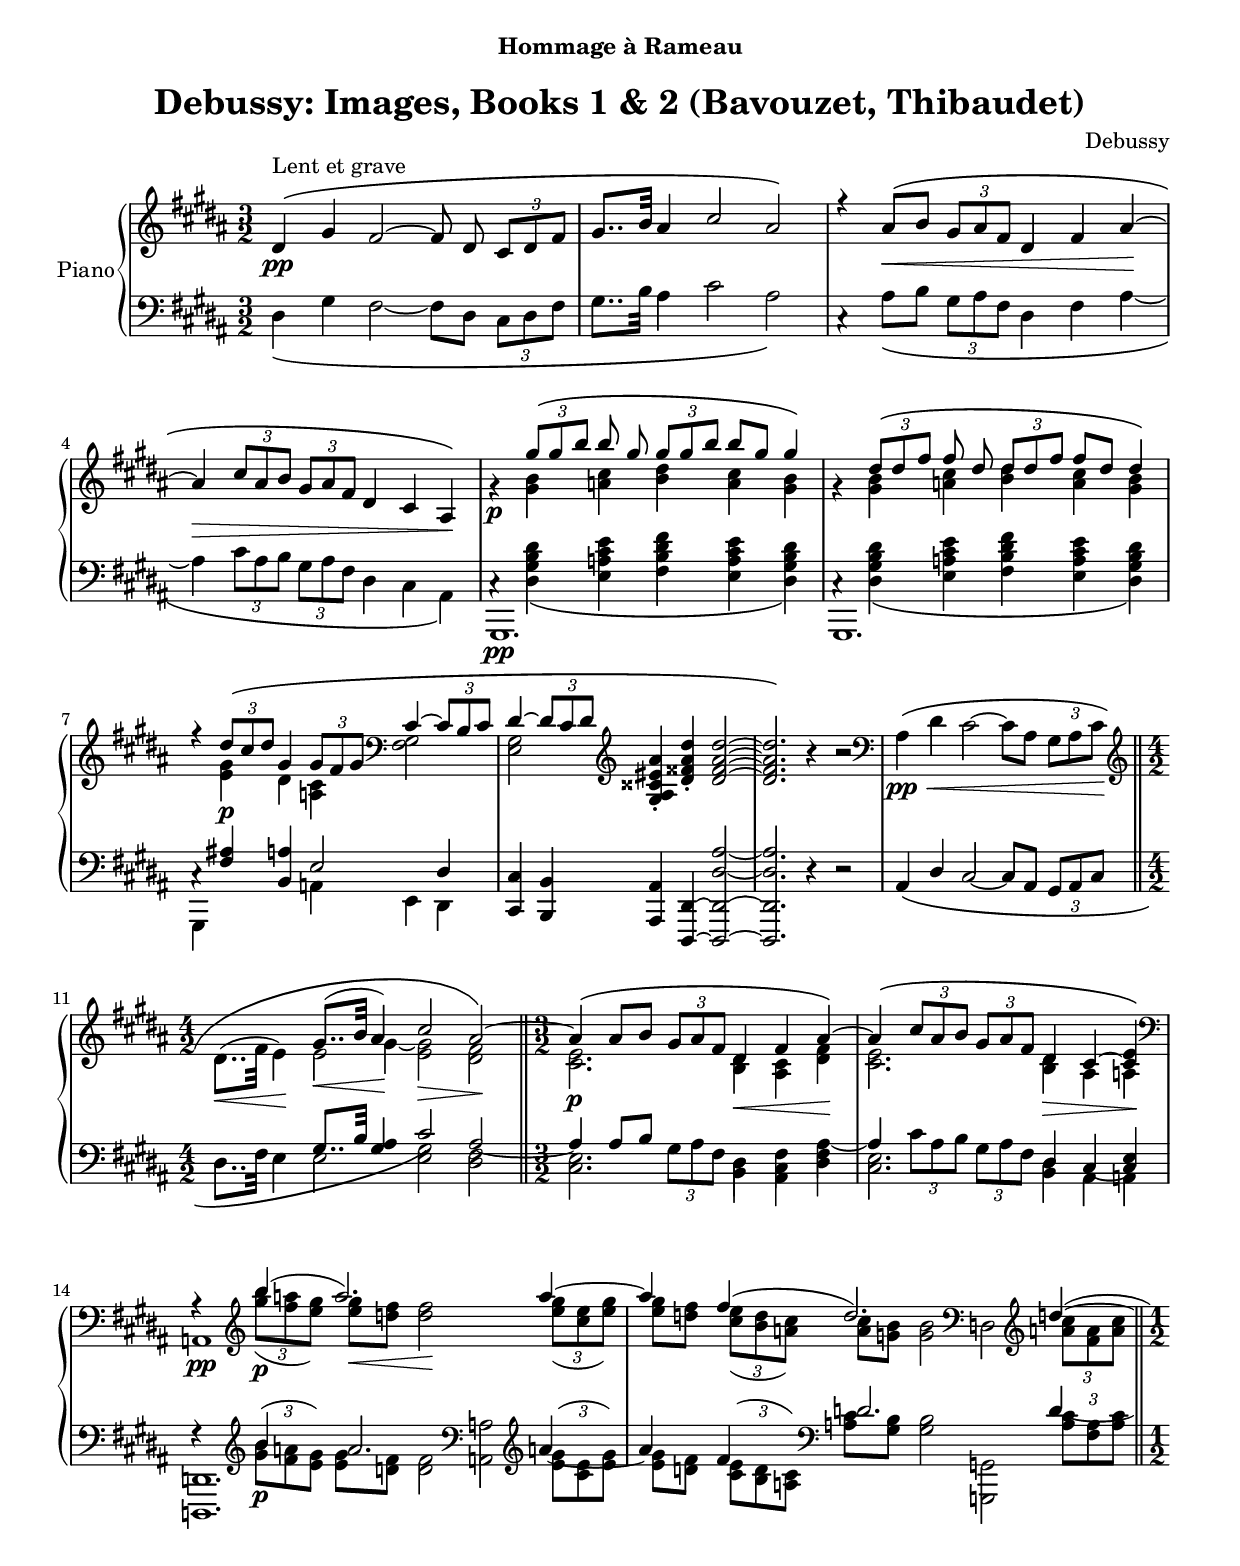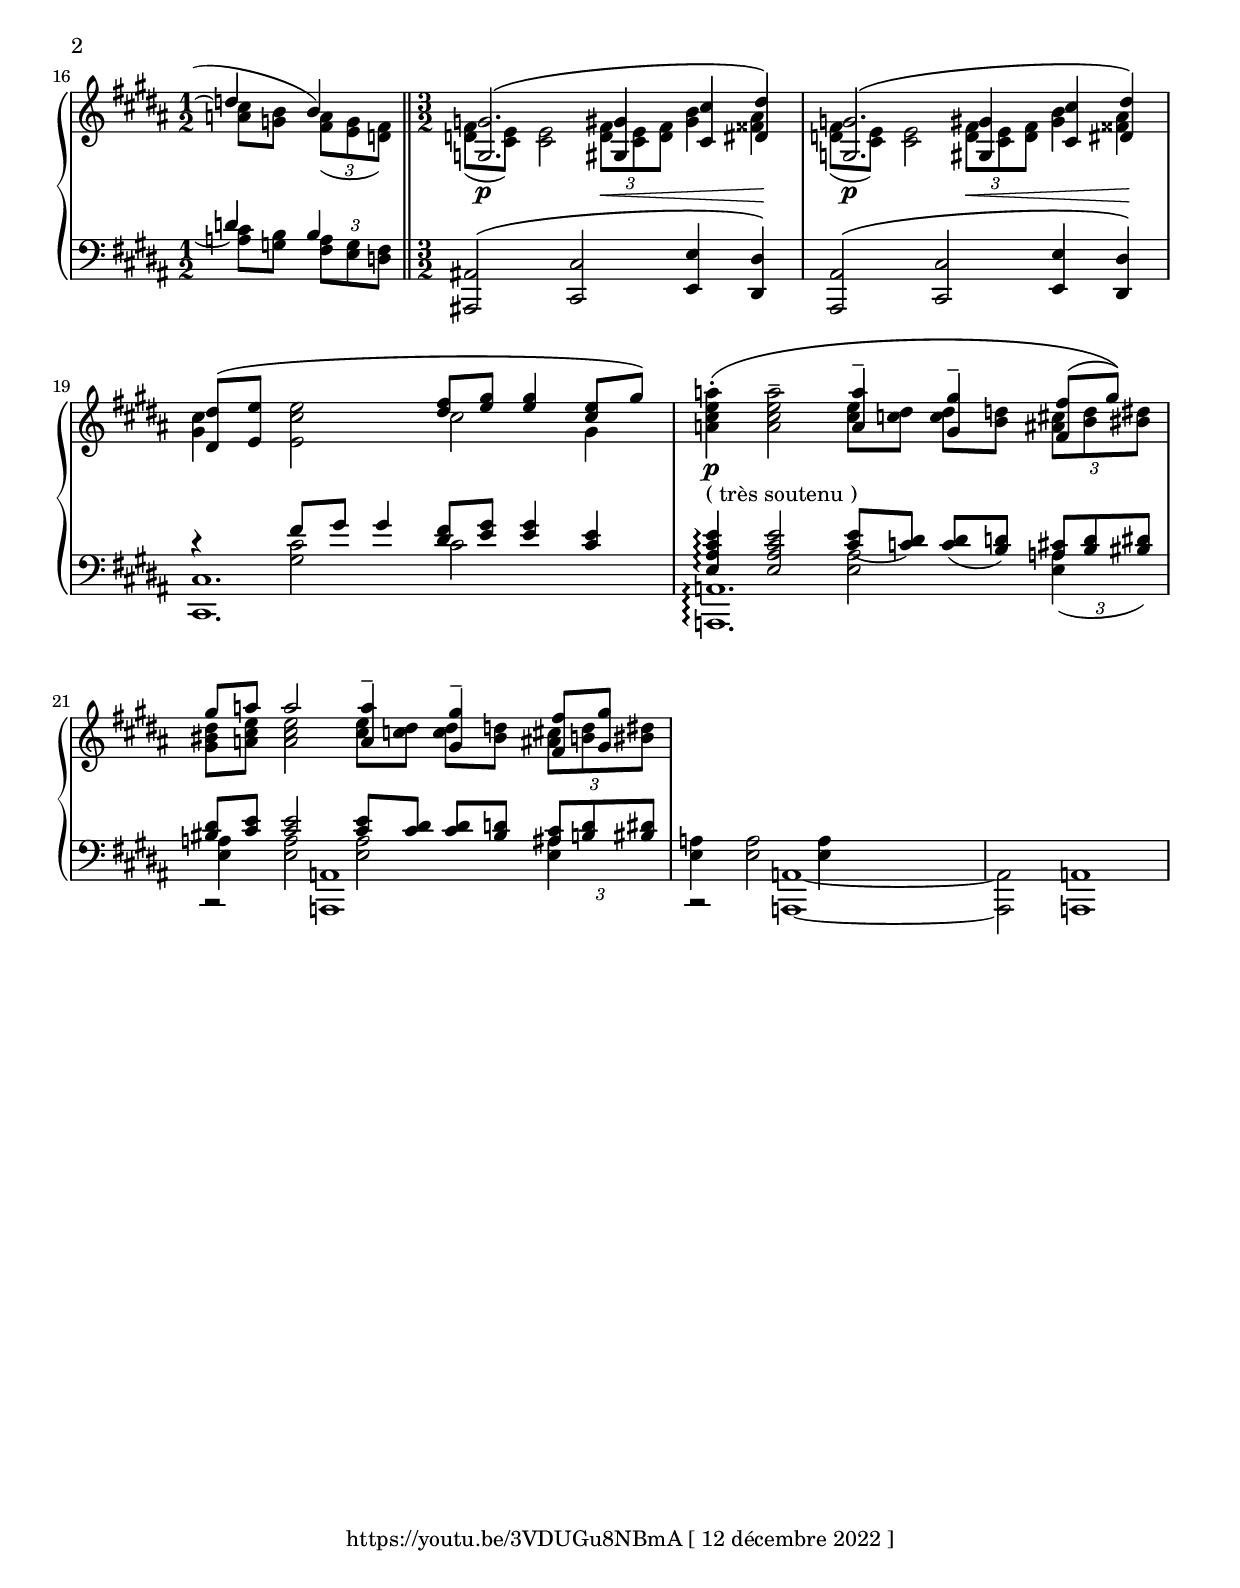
#(set-global-staff-size 19)

\version "2.22.0"
\include "italiano.ly"


\paper {

line-width = 186\mm
#(define left-margin (/ (- paper-width  (* 186 mm)) 2))
#(define top-margin (/ (- paper-height (* 259 mm)) 2))
#(define bottom-margin (/ (- paper-height (* 253 mm)) 2))
between-system-padding = 8\mm
 indent = 10\mm
}

\header {
  title = "Debussy: Images, Books 1 & 2 (Bavouzet, Thibaudet)"
  dedication = \markup \center-column { \fontsize #0.5 \bold "Hommage à Rameau" " " }
  composer = "Debussy"
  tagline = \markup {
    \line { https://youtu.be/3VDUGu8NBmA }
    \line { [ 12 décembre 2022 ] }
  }
}

global = {
  \key si \major
  \time 3/2
}


rightOne = \relative do'' {
  \global
  red,4\(\pp^"Lent et grave" sold fad2 ~ \autoBeamOff fad8 red \autoBeamOn \tuplet 3/2 { dod red fad }
  sold8.. si32 lad4 dod2 lad\)
  r4 lad8\(\< si \tuplet3/2 { sold8 lad fad } red4 fad lad\! ~
  lad\> \tuplet 3/2 { dod8 lad si } \tuplet 3/2 { sold lad fad } red4 dod lad\)\!
  sold'4\rest\p \tuplet 3/2 { sold'8\( sold si } \autoBeamOff si sold \autoBeamOn \tuplet 3/2 { sold8 sold si } si sold sold4\)
  sold,4\rest \tuplet 3/2 { red'8\( red fad } \autoBeamOff fad8 red \autoBeamOn \tuplet 3/2 { red8 red fad } fad8 red red4\)
  r4 \tuplet 3/2 { red8\( dod red } sold,4 \tuplet 3/2 { sold8 fad sold } \clef bass dod,4 ~ \tuplet 3/2 { dod8 si dod } 
  red4 ~ \tuplet 3/2 { red8 dod red } \clef treble < sold, lad dodd mid lad >4_. < red' fadd lad red >_. < red fadd lad red >2 ~
  q2.\) si'4\rest si2\rest \clef bass
  \stemDown
  lad,4\pp\(\< red dod2 ~ dod8 lad \tuplet 3/2 {  sold [ lad dod\! ] }
  \clef treble \bar "||"  \time 4/2 red8..\< ( fad32 mi4\! ) \stemUp 
  << { sold8..\< ( si32 lad4\! ) dod2 } \\ {  s4 sold4 ~ sold2  } >> 
  
  lad\) ~
 \bar "||" \time 3/2 lad4\( lad8 si \tuplet 3/2 { sold lad fad } red4 fad lad\) ~
 lad4\( \tuplet 3/2 { dod8 lad si } \tuplet 3/2 { sold lad fad } red4 dod ~ <dod mi>\)
\clef bass r4
\clef treble si''4 ( la2. )  la4 ~
la fad ( re2. ) \clef treble re4 ~ ( \bar "||"
\time 1/2 re si ) \time 3/2

<sol sol,>2.\p\( <sold sold,>4 <dod dod,> <red red,>\)
<sol, sol,>2.\p\( <sold sold,>4 <dod dod,> <red red,>\)
<red red,>8\( <mi mi,> s2 <red fad>8 <mi sold> q4 <dod mi>8 sold'\)

\stemDown <la, dod mi la>4-.\p\(_\markup { "( très soutenu )" } q2-- \stemUp <la la'>4--  <sold sold'>-- <fad fad'>8 ( sold'\) )

\stemDown <sold, sid red> <la dod mi> q2 \stemUp <la' la,>4-- <sold sold,>-- <fad fad,>8 <sold sold,>




}

rightTwo = \relative do'' {
  \global
  s1.
  s1.
  s1.
  s1.
  
  s4 <sold si>4 <la dod> <si red> <la dod> <sold si>
  s4 <sold si>4 <la dod> <si red> <la dod> <sold si>
  s4
  < mi sold >\p red < la dod > \clef bass < fad sold >2 
  < mi sold > s2 s2
  s2 s2 s2
  s2.
  s2. s2
  mi'2 mi\> <red fad>\!
  \time 3/2 \bar "||" <dod mi>2.\p <si red>4\< <lad dod> <red fad>\!
  
  <dod mi>2. <si red>4\> lad la!\!
  s4 \tuplet 3/2 { <sold'' si>8\p ( <fad la> <mi sold> ) } <mi sold>\< <re fad>
  <re fad>2\! \tuplet 3/2 { <mi sold>8 ( <dod mi> <mi sold> ) }
  <mi sold> <re fad> \tuplet 3/2 { <dod mi> ( [ <si re> <la dod> ] ) } <la dod> <sol si>
  <sol si>2 \clef treble \tuplet 3/2 { <la dod>8 [ <fad la> <la dod> ] }
  <la dod> <sol si> \tuplet 3/2 { <fad la> [( <mi sol> <re fad> )] } \bar "||"
  \time 3/2
  <re fad> ( <dod mi> ) q2 \tuplet 3/2 { <re fad>8\< <dod mi> <re fad>  } <sold si>4 <fadd lad>\!
  <re fad>8 ( <dod mi> ) q2 \tuplet 3/2 { <re fad>8\< <dod mi> <re fad>  } <sold si>4 <fadd lad>\!
  <sold dod> <mi dod' mi>2  dod' sold4
  s4 s2 <dod mi>8 <do red> q <si re> \tuplet 3/2 { <lad dod> [ <si re> <sid red> ] }
  \stemUp sold' la la2 \stemDown <dod, mi>8 <do red> q <sid re>
  \tuplet 3/2 { <lad dod> [ <si re> <sid red> ] }
  
  
  
}

rightThree = \relative do'' {
  \global
  s2*27
  s2*4
  s2*3
  s2*3
  s2*3
  la,,1\pp s2
  s2 s \stemDown \clef bass re2
  
  
  
}

leftOne = \relative do' {
  \global
  s1.
  s1.
  s1.
  s1.
  sold,,1.\pp
  sold1.
  \stemDown sold4 s2 la'4 mi red
  \stemUp
  <dod dod'> <si si'> <lad lad'> <red, red'> ~ <red red'>2 ~ <red red'>2. s4 s2
  s2 s s
  s2 \stemDown mi''2  <mi sold>  <red fad>
  <dod mi>2. <si red>4 <lad dod> <red fad>
  <dod mi>2.  <si red>4 lad la
  s4 \tuplet 3/2 { <sold'' si>8\p ( <fad la> <mi sold> ) }
  <mi sold> <re fad> <re fad>2 \clef treble \tuplet 3/2 { <mi sold>8 ( <dod mi> <mi sold> ) }
  <mi sold> <re fad> \tuplet 3/2 { <dod mi> ([ <si re> <la dod> ]) } <la dod> <sold si>
  <sold si>2 \tuplet 3/2 { <la dod>8 [ <fad la> <la dod> ] } \bar "||"
  \time 1/2 <la dod> <sol si> \tuplet 3/2 { <fad la> [ <mi sol> <re fad> ] } \bar "||" \time 3/2
  \stemUp <lad! lad,!>2\( <dod dod,> <mi mi,>4 <red red,>\)
  <lad lad,>2\( <dod dod,> <mi mi,>4 <red red,>\)
  r \stemDown <sold dod>2 dod s4 
  \stemUp <mi, lad dod mi>\arpeggio q2 \stemDown <mi lad> <mi la>4
  <mi la> q2 q q4
  q4 q2 q4
  
}

leftTwo = \relative do' {
  \global
  red,4\( sold fad2 ~ fad8 red \tuplet 3/2 { dod [ red fad ] }
  sold8.. si32 lad4 dod2 lad\)
  dod,4\rest lad'8\( si \tuplet 3/2 { sold lad fad } red4 fad lad ~
  lad \tuplet 3/2 { dod8 lad si } \tuplet 3/2 { sold lad fad } red4 dod lad\)
  do\rest 
  < red sold si red >\( < mi la dod mi > < fad si red fad > < mi la dod mi > < red sold si red >\)
  do\rest
  < red sold si red >\( < mi la dod mi > < fad si red fad > < mi la dod mi > < red sold si red >\)
  do4\rest \stemUp < fad lad! > < si, la'! > mi2 red4
  s2 s
  <red lad'>2 ~ <red lad'>2. re4\rest re2\rest
  
  lad4\( red dod2 ~ dod8 lad \tuplet 3/2 { sold [ lad dod ] } \time 4/2
  \stemDown \bar "||" red8.. fad32 mi4 \stemUp sold8.. si32 <lad sold>4 dod2\) lad ~ \bar "||" \time 3/2
 lad4 lad8 si \stemDown \tuplet 3/2 { sold lad fad } red4 fad lad
 ~ \stemUp lad \stemDown \tuplet 3/2 { dod8 lad si } \tuplet 3/2 { sold lad fad } \stemUp
 red4 dod ~ <dod mi> fa\rest \clef treble
 si' la2. la4 ~ la fad \clef bass re2. re4 ~
 re si 
 s1.
 s
 s4 fad'8 sold sold4 <red fad>8 <mi sold> q4 <dod mi>
 s4 s2 <dod mi>8 (<do red>) q (<si re>) \tuplet 3/2 { <lad dod> ([ <si re> <sid red> ] )}
 <sid red> <dod mi> q2 q8 <dod red> q <sid re> \tuplet 3/2 { <lad dod> [ <si re> <sid red> ] }
 
 
 
}

leftThree = \relative do' {
  \global
  s2*27
  s2*4
  s2*3
  s2*3
  s2*3
  <re,, re,>1. 
}

leftFour = \relative do' {
  \global
  s2*27
  s2*4
  s2*3
  s2*3
  s2*3
  s2 s \clef bass < la la,>2
  s2 s \clef bass < sol, sol,> s4
  s2 s1. s2. s4 s 
  <dod dod,>1.
  <la la,>\arpeggio
  r2 q1
  r2 q1 ~
  q2 q1
  
}

\score {
  \new PianoStaff \with {
    instrumentName = "Piano"
  } <<
    \new Staff = "right" \with {
      midiInstrument = "acoustic grand"
    } << \rightOne \\ \rightTwo \\ \rightThree>>
    \new Staff = "left" \with {
      midiInstrument = "acoustic grand"
    } { \clef bass << \leftOne \\ \leftTwo \\ \leftThree \\ \leftFour >> }
  >>
  \layout { }
  \midi {
    \tempo 4=100
  }
}
